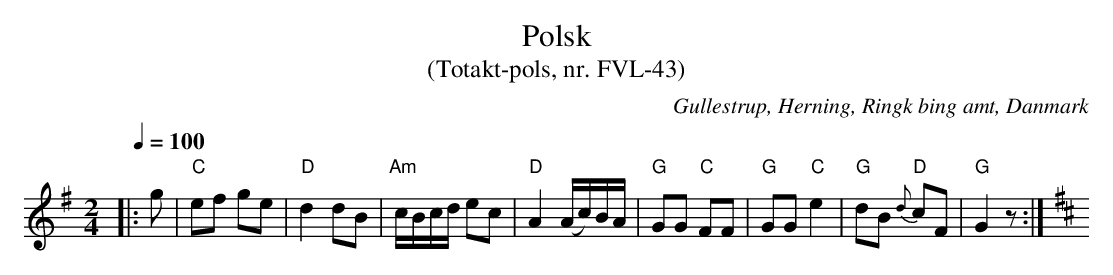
X:1
T:Polsk
T:(Totakt-pols, nr. FVL-43)
O:Gullestrup, Herning, Ringk bing amt, Danmark
M:2/4
L:1/8
Q:1/4=100
K:G
|: g | "C"ef ge | "D"d2 dB | "Am"c/B/c/d/ ec | "D"A2 (A/c/)B/A/ | "G"GG "C"FF | "G"GG "C"e2 | "G"dB "D"{d}cF | "G"G2 z  :|
K:D
